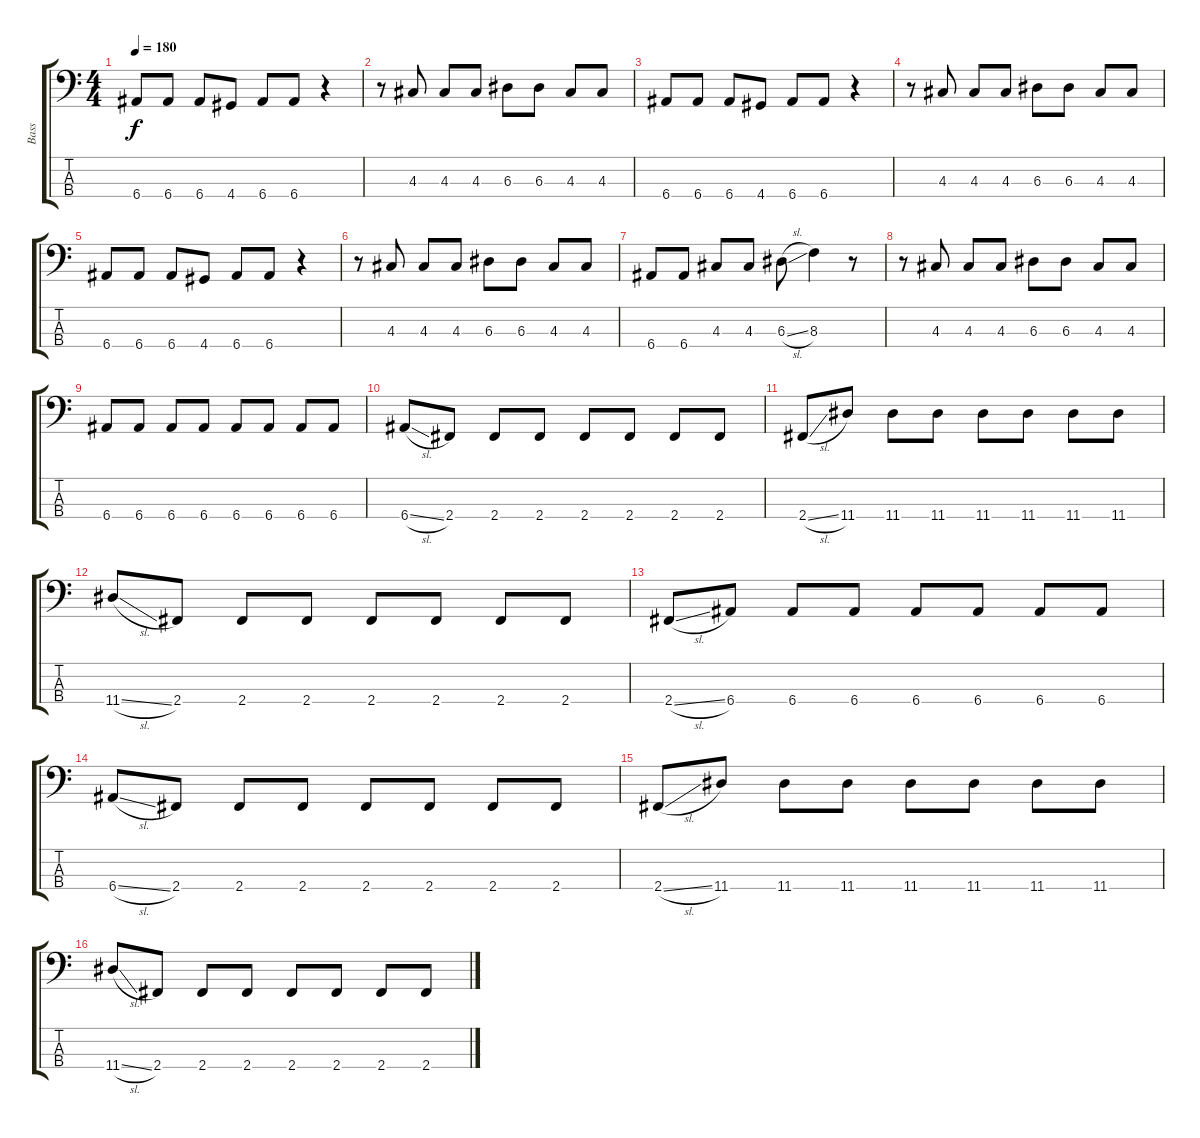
\track ("Bass" "Bass") {instrument electricbasspick}
\staff {score tabs}
\tuning (G2 D2 A1 E1) {hide}
\ts (4 4)
\tempo 180
\clef f4
\ks c
6.4.8{dy f} 6.4.8 6.4.8 4.4.8 6.4.8 6.4.8 r.4 |
r.8 4.3.8 4.3.8 4.3.8 6.3.8 6.3.8 4.3.8 4.3.8 |
6.4.8 6.4.8 6.4.8 4.4.8 6.4.8 6.4.8 r.4 |
r.8 4.3.8 4.3.8 4.3.8 6.3.8 6.3.8 4.3.8 4.3.8 |
6.4.8 6.4.8 6.4.8 4.4.8 6.4.8 6.4.8 r.4 |
r.8 4.3.8 4.3.8 4.3.8 6.3.8 6.3.8 4.3.8 4.3.8 |
6.4.8 6.4.8 4.3.8 4.3.8 6.3{sl}.8 8.3.4 r.8 |
r.8 4.3.8 4.3.8 4.3.8 6.3.8 6.3.8 4.3.8 4.3.8 |
6.4.8 6.4.8 6.4.8 6.4.8 6.4.8 6.4.8 6.4.8 6.4.8 |
6.4{sl}.8 2.4.8 2.4.8 2.4.8 2.4.8 2.4.8 2.4.8 2.4.8 |
2.4{sl}.8 11.4.8 11.4.8 11.4.8 11.4.8 11.4.8 11.4.8 11.4.8 |
11.4{sl}.8 2.4.8 2.4.8 2.4.8 2.4.8 2.4.8 2.4.8 2.4.8 |
2.4{sl}.8 6.4.8 6.4.8 6.4.8 6.4.8 6.4.8 6.4.8 6.4.8 |
6.4{sl}.8 2.4.8 2.4.8 2.4.8 2.4.8 2.4.8 2.4.8 2.4.8 |
2.4{sl}.8 11.4.8 11.4.8 11.4.8 11.4.8 11.4.8 11.4.8 11.4.8 |
11.4{sl}.8 2.4.8 2.4.8 2.4.8 2.4.8 2.4.8 2.4.8 2.4.8
